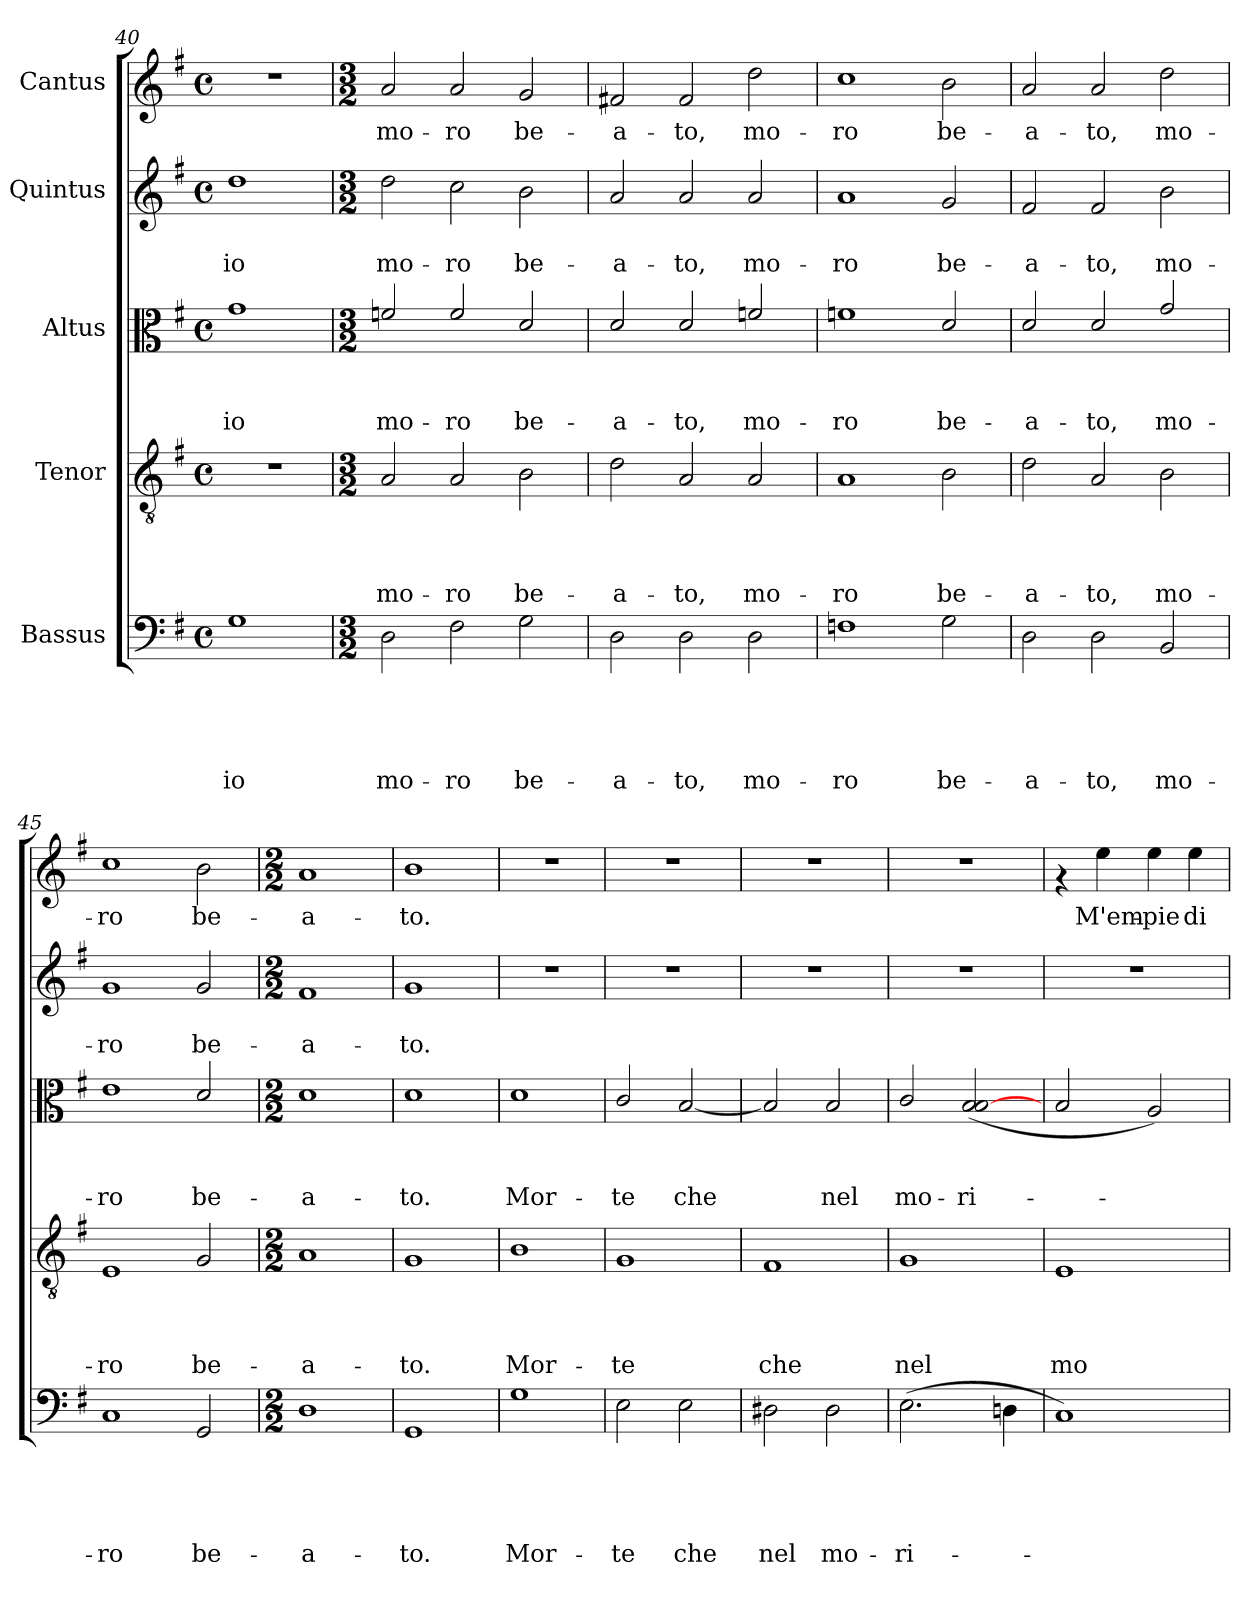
**kern	**text	**text	**text	**text	**text	**kern	**text	**text	**text	**text	**kern	**text	**text	**text	**kern	**text	**text	**kern	**text
*part5	*part5	*part5	*part5	*part5	*part5	*part4	*part4	*part4	*part4	*part4	*part3	*part3	*part3	*part3	*part2	*part2	*part2	*part1	*part1
*staff5	*staff5	*staff5	*staff5	*staff5	*staff5	*staff4	*staff4	*staff4	*staff4	*staff4	*staff3	*staff3	*staff3	*staff3	*staff2	*staff2	*staff2	*staff1	*staff1
*I"Bassus	*	*	*	*	*	*I"Tenor	*	*	*	*	*I"Altus	*	*	*	*I"Quintus	*	*	*I"Cantus	*
*clefF4	*	*	*	*	*	*clefGv2	*	*	*	*	*clefC3	*	*	*	*clefG2	*	*	*clefG2	*
*k[f#]	*	*	*	*	*	*k[f#]	*	*	*	*	*k[f#]	*	*	*	*k[f#]	*	*	*k[f#]	*
*G:	*	*	*	*	*	*G:	*	*	*	*	*G:	*	*	*	*G:	*	*	*G:	*
*M4/4	*	*	*	*	*	*M4/4	*	*	*	*	*M4/4	*	*	*	*M4/4	*	*	*M4/4	*
*met(c)	*	*	*	*	*	*met(c)	*	*	*	*	*met(c)	*	*	*	*met(c)	*	*	*met(c)	*
=40	=40	=40	=40	=40	=40	=40	=40	=40	=40	=40	=40	=40	=40	=40	=40	=40	=40	=40	=40
!	!	!	!	!	!LO:LY:b	!	!	!	!	!	!	!	!	!LO:LY:b	!	!	!LO:LY:b	!	!
1G	.	.	.	.	io	1r	.	.	.	.	1g	.	.	io	1dd	.	io	1r	.
=41	=41	=41	=41	=41	=41	=41	=41	=41	=41	=41	=41	=41	=41	=41	=41	=41	=41	=41	=41
*M3/2	*	*	*	*	*	*M3/2	*	*	*	*	*M3/2	*	*	*	*M3/2	*	*	*M3/2	*
!	!	!	!	!	!LO:LY:b	!	!	!	!	!LO:LY:b	!	!	!	!LO:LY:b	!	!	!LO:LY:b	!	!LO:LY:b
2D\	.	.	.	.	mo-	2A/	.	.	.	mo-	2fn/	.	.	mo-	2dd\	.	mo-	2a/	mo-
!	!	!	!	!	!LO:LY:b	!	!	!	!	!LO:LY:b	!	!	!	!LO:LY:b	!	!	!LO:LY:b	!	!LO:LY:b
2F#\	.	.	.	.	-ro	2A/	.	.	.	-ro	2f/	.	.	-ro	2cc\	.	-ro	2a/	-ro
!	!	!	!	!	!LO:LY:b	!	!	!	!	!LO:LY:b	!	!	!	!LO:LY:b	!	!	!LO:LY:b	!	!LO:LY:b
2G\	.	.	.	.	be-	2B\	.	.	.	be-	2d/	.	.	be-	2b\	.	be-	2g/	be-
=42	=42	=42	=42	=42	=42	=42	=42	=42	=42	=42	=42	=42	=42	=42	=42	=42	=42	=42	=42
!	!	!	!	!	!LO:LY:b	!	!	!	!	!LO:LY:b	!	!	!	!LO:LY:b	!	!	!LO:LY:b	!	!LO:LY:b
2D\	.	.	.	.	-a-	2d\	.	.	.	-a-	2d/	.	.	-a-	2a/	.	-a-	2f#X/	-a-
!	!	!	!	!	!LO:LY:b	!	!	!	!	!LO:LY:b	!	!	!	!LO:LY:b	!	!	!LO:LY:b	!	!LO:LY:b
2D\	.	.	.	.	-to,	2A/	.	.	.	-to,	2d/	.	.	-to,	2a/	.	-to,	2f#/	-to,
!	!	!	!	!	!LO:LY:b	!	!	!	!	!LO:LY:b	!	!	!	!LO:LY:b	!	!	!LO:LY:b	!	!LO:LY:b
2D\	.	.	.	.	mo-	2A/	.	.	.	mo-	2fn/	.	.	mo-	2a/	.	mo-	2dd\	mo-
=43	=43	=43	=43	=43	=43	=43	=43	=43	=43	=43	=43	=43	=43	=43	=43	=43	=43	=43	=43
!	!	!	!	!	!LO:LY:b	!	!	!	!	!LO:LY:b	!	!	!	!LO:LY:b	!	!	!LO:LY:b	!	!LO:LY:b
1Fn	.	.	.	.	-ro	1A	.	.	.	-ro	1fn	.	.	-ro	1a	.	-ro	1cc	-ro
!	!	!	!	!	!LO:LY:b	!	!	!	!	!LO:LY:b	!	!	!	!LO:LY:b	!	!	!LO:LY:b	!	!LO:LY:b
2G\	.	.	.	.	be-	2B\	.	.	.	be-	2d/	.	.	be-	2g/	.	be-	2b\	be-
=44	=44	=44	=44	=44	=44	=44	=44	=44	=44	=44	=44	=44	=44	=44	=44	=44	=44	=44	=44
!	!	!	!	!	!LO:LY:b	!	!	!	!	!LO:LY:b	!	!	!	!LO:LY:b	!	!	!LO:LY:b	!	!LO:LY:b
2D\	.	.	.	.	-a-	2d\	.	.	.	-a-	2d/	.	.	-a-	2f#/	.	-a-	2a/	-a-
!	!	!	!	!	!LO:LY:b	!	!	!	!	!LO:LY:b	!	!	!	!LO:LY:b	!	!	!LO:LY:b	!	!LO:LY:b
2D\	.	.	.	.	-to,	2A/	.	.	.	-to,	2d/	.	.	-to,	2f#/	.	-to,	2a/	-to,
!	!	!	!	!	!LO:LY:b	!	!	!	!	!LO:LY:b	!	!	!	!LO:LY:b	!	!	!LO:LY:b	!	!LO:LY:b
2BB/	.	.	.	.	mo-	2B\	.	.	.	mo-	2g/	.	.	mo-	2b\	.	mo-	2dd\	mo-
!!LO:PB:g=z
=45	=45	=45	=45	=45	=45	=45	=45	=45	=45	=45	=45	=45	=45	=45	=45	=45	=45	=45	=45
!	!	!	!	!	!LO:LY:b	!	!	!	!	!LO:LY:b	!	!	!	!LO:LY:b	!	!	!LO:LY:b	!	!LO:LY:b
1C	.	.	.	.	-ro	1E	.	.	.	-ro	1e	.	.	-ro	1g	.	-ro	1cc	-ro
!	!	!	!	!	!LO:LY:b	!	!	!	!	!LO:LY:b	!	!	!	!LO:LY:b	!	!	!LO:LY:b	!	!LO:LY:b
2GG/	.	.	.	.	be-	2G/	.	.	.	be-	2d/	.	.	be-	2g/	.	be-	2b\	be-
=46	=46	=46	=46	=46	=46	=46	=46	=46	=46	=46	=46	=46	=46	=46	=46	=46	=46	=46	=46
*M2/2	*	*	*	*	*	*M2/2	*	*	*	*	*M2/2	*	*	*	*M2/2	*	*	*M2/2	*
!	!	!	!	!	!LO:LY:b	!	!	!	!	!LO:LY:b	!	!	!	!LO:LY:b	!	!	!LO:LY:b	!	!LO:LY:b
1D	.	.	.	.	-a-	1A	.	.	.	-a-	1d	.	.	-a-	1f#	.	-a-	1a	-a-
=47	=47	=47	=47	=47	=47	=47	=47	=47	=47	=47	=47	=47	=47	=47	=47	=47	=47	=47	=47
!	!	!	!	!	!LO:LY:b	!	!	!	!	!LO:LY:b	!	!	!	!LO:LY:b	!	!	!LO:LY:b	!	!LO:LY:b
1GG	.	.	.	.	-to.	1G	.	.	.	-to.	1d	.	.	-to.	1g	.	-to.	1b	-to.
=48	=48	=48	=48	=48	=48	=48	=48	=48	=48	=48	=48	=48	=48	=48	=48	=48	=48	=48	=48
!	!	!	!	!	!LO:LY:b	!	!	!	!	!LO:LY:b	!	!	!	!LO:LY:b	!	!	!	!	!
1G	.	.	.	.	Mor-	1B	.	.	.	Mor-	1d	.	.	Mor-	1r	.	.	1r	.
=49	=49	=49	=49	=49	=49	=49	=49	=49	=49	=49	=49	=49	=49	=49	=49	=49	=49	=49	=49
!	!	!	!	!	!LO:LY:b	!	!	!	!	!LO:LY:b	!	!	!	!LO:LY:b	!	!	!	!	!
2E\	.	.	.	.	-te	1G	.	.	.	-te	2c/	.	.	-te	1r	.	.	1r	.
!	!	!	!	!	!LO:LY:b	!	!	!	!	!	!	!	!	!LO:LY:b	!	!	!	!	!
2E\	.	.	.	.	che	.	.	.	.	.	[<2B/	.	.	che	.	.	.	.	.
=50	=50	=50	=50	=50	=50	=50	=50	=50	=50	=50	=50	=50	=50	=50	=50	=50	=50	=50	=50
!	!	!	!	!	!LO:LY:b	!	!	!	!	!LO:LY:b	!	!	!	!	!	!	!	!	!
2D#X\	.	.	.	.	nel	1F#	.	.	.	che	2B/]	.	.	.	1r	.	.	1r	.
!	!	!	!	!	!LO:LY:b	!	!	!	!	!	!	!	!	!LO:LY:b	!	!	!	!	!
2D#\	.	.	.	.	mo-	.	.	.	.	.	2B/	.	.	nel	.	.	.	.	.
=51	=51	=51	=51	=51	=51	=51	=51	=51	=51	=51	=51	=51	=51	=51	=51	=51	=51	=51	=51
!	!	!	!	!	!LO:LY:b	!	!	!	!	!LO:LY:b	!	!	!	!LO:LY:b	!	!	!	!	!
(>2.E\	.	.	.	.	-ri-	1G	.	.	.	nel	2c/	.	.	mo-	1r	.	.	1r	.
!	!	!	!	!	!	!	!	!	!	!	!	!	!	!LO:LY:b	!	!	!	!	!
.	.	.	.	.	.	.	.	.	.	.	(<2B/ [<2B/	.	.	-ri-	.	.	.	.	.
4Dn\	.	.	.	.	.	.	.	.	.	.	.	.	.	.	.	.	.	.	.
=52	=52	=52	=52	=52	=52	=52	=52	=52	=52	=52	=52	=52	=52	=52	=52	=52	=52	=52	=52
!	!	!	!	!	!	!	!	!	!	!LO:LY:b	!	!	!	!	!	!	!	!	!
1C)	.	.	.	.	.	1E	.	.	.	mo-	2B/	.	.	.	1r	.	.	4rf	.
!	!	!	!	!	!	!	!	!	!	!	!	!	!	!	!	!	!	!	!LO:LY:b
.	.	.	.	.	.	.	.	.	.	.	.	.	.	.	.	.	.	4ee\	M'em-
!	!	!	!	!	!	!	!	!	!	!	!	!	!	!	!	!	!	!	!LO:LY:b
.	.	.	.	.	.	.	.	.	.	.	2A/)	.	.	.	.	.	.	4ee\	-pie
!	!	!	!	!	!	!	!	!	!	!	!	!	!	!	!	!	!	!	!LO:LY:b
.	.	.	.	.	.	.	.	.	.	.	.	.	.	.	.	.	.	4ee\	di
=	=	=	=	=	=	=	=	=	=	=	=	=	=	=	=	=	=	=	=
*-	*-	*-	*-	*-	*-	*-	*-	*-	*-	*-	*-	*-	*-	*-	*-	*-	*-	*-	*-
